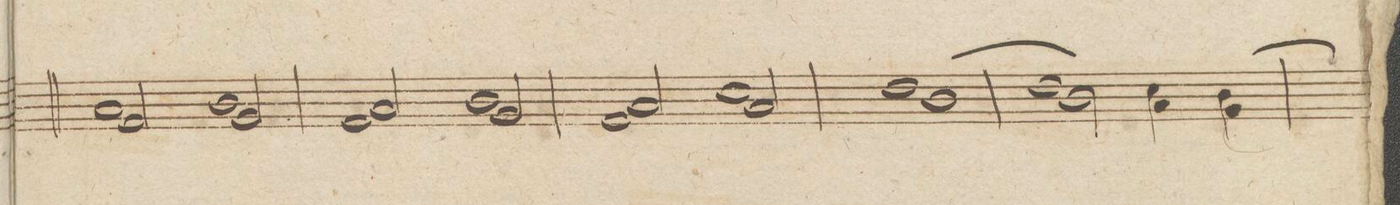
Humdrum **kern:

**kern	**dynam
*I"Viole.	*
*clefC3	*
*k[]	*
*met(c)	*
*M4/4	*
2B/ 2G/	.
2c/ 2A/	.
=77	=77
2B/ 2G/	.
2c/ 2A/	.
=78	=78
2B/ 2G/	.
2d/ 2B/	.
=79	=79
[1e/ 1c/	.
=80	=80
2e\] 2c\	.
4d\ 4B\	.
[4c\ 4A\	.
=81	=81
*-	*-
